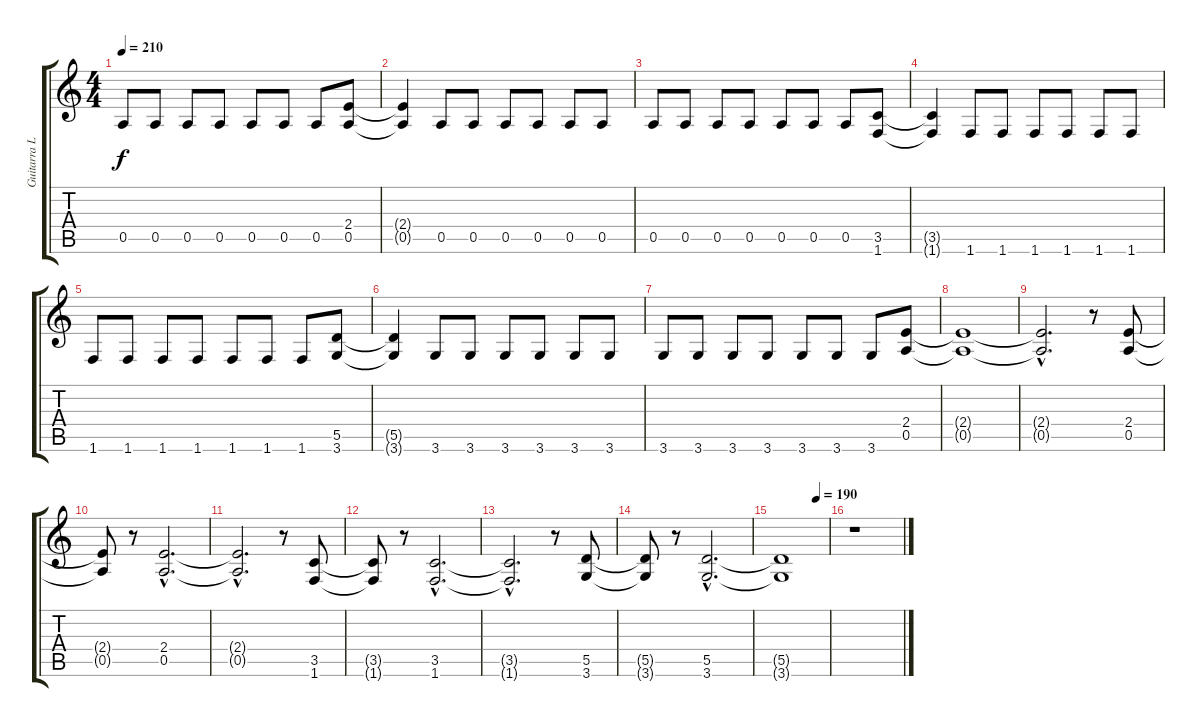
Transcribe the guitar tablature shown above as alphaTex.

\track ("Guitarra Líder" "Guitarra L") {instrument distortionguitar}
\staff {score tabs}
\tuning (E4 B3 G3 D3 A2 E2) {hide}
\ts (4 4)
\tempo 210
\clef g2
\ks c
0.5.8{dy f} 0.5.8 0.5.8 0.5.8 0.5.8 0.5.8 0.5.8 (2.4 0.5).8 |
(2.4{t} 0.5{t}).4 0.5.8 0.5.8 0.5.8 0.5.8 0.5.8 0.5.8 |
0.5.8 0.5.8 0.5.8 0.5.8 0.5.8 0.5.8 0.5.8 (3.5 1.6).8 |
(3.5{t} 1.6{t}).4 1.6.8 1.6.8 1.6.8 1.6.8 1.6.8 1.6.8 |
1.6.8 1.6.8 1.6.8 1.6.8 1.6.8 1.6.8 1.6.8 (5.5 3.6).8 |
(5.5{t} 3.6{t}).4 3.6.8 3.6.8 3.6.8 3.6.8 3.6.8 3.6.8 |
3.6.8 3.6.8 3.6.8 3.6.8 3.6.8 3.6.8 3.6.8 (2.4 0.5).8 |
(2.4{t} 0.5{t}).1 |
(2.4{hac t} 0.5{hac t}).2{d} r.8 (2.4 0.5).8 |
(2.4{t} 0.5{t}).8 r.8 (2.4{hac} 0.5{hac}).2{d} |
(2.4{hac t} 0.5{hac t}).2{d} r.8 (3.5 1.6).8 |
(3.5{t} 1.6{t}).8 r.8 (3.5{hac} 1.6{hac}).2{d} |
(3.5{hac t} 1.6{hac t}).2{d} r.8 (5.5 3.6).8 |
(5.5{t} 3.6{t}).8 r.8 (5.5{hac} 3.6{hac}).2{d} |
\tempo (190 0.75)
(5.5{t} 3.6{t}).1 |
r.1
